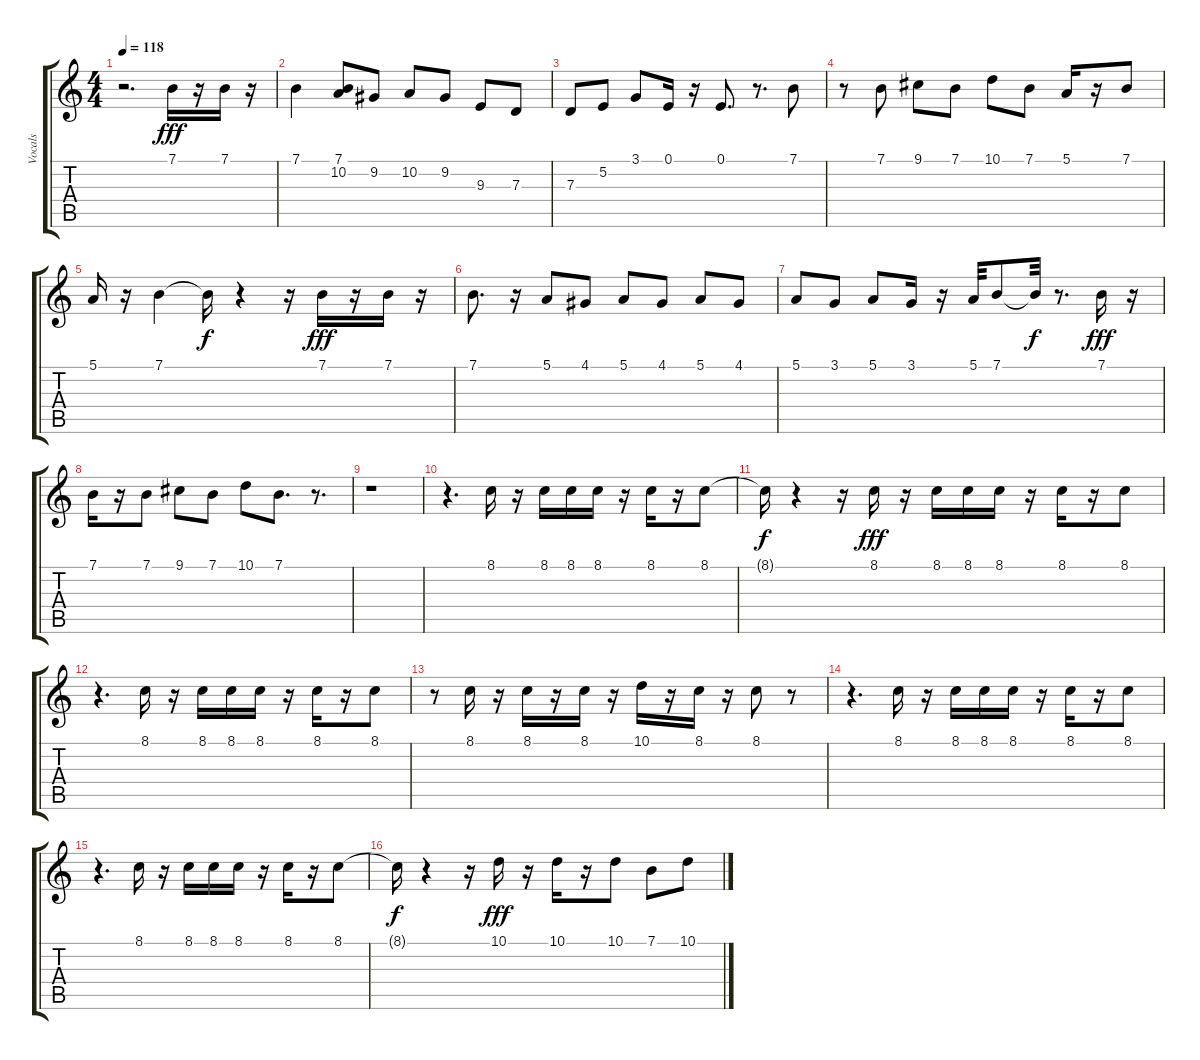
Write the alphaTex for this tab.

\track ("Vocals" "Vocals") {instrument voiceoohs}
\staff {score tabs}
\tuning (E4 B3 G3 D3 A2 E2) {hide}
\ts (4 4)
\tempo 118
\clef g2
\ks c
r.2{d dy fff} 7.1.16 r.16 7.1.16 r.16 |
7.1.4 (7.1 10.2).8 9.2.8 10.2.8 9.2.8 9.3.8 7.3.8 |
7.3.8 5.2.8 3.1.8 0.1.16 r.16 0.1.8{d} r.8{d} 7.1.8 |
r.8 7.1.8 9.1.8 7.1.8 10.1.8 7.1.8 5.1.16 r.16 7.1.8 |
5.1.16 r.16 7.1.4 7.1{t}.16{dy f} r.4 r.16 7.1.16{dy fff} r.16 7.1.16 r.16 |
7.1.8{d} r.16 5.1.8 4.1.8 5.1.8 4.1.8 5.1.8 4.1.8 |
5.1.8 3.1.8 5.1.8 3.1.16 r.16 5.1.32 7.1.8 7.1{t}.32{dy f} r.8{d} 7.1.16{dy fff} r.16 |
7.1.16 r.16 7.1.8 9.1.8 7.1.8 10.1.8 7.1.8{d} r.8{d} |
r.1 |
r.4{d} 8.1.16 r.16 8.1.16 8.1.16 8.1.16 r.16 8.1.16 r.16 8.1.8 |
8.1{t}.16{dy f} r.4 r.16 8.1.16{dy fff} r.16 8.1.16 8.1.16 8.1.16 r.16 8.1.16 r.16 8.1.8 |
r.4{d} 8.1.16 r.16 8.1.16 8.1.16 8.1.16 r.16 8.1.16 r.16 8.1.8 |
r.8 8.1.16 r.16 8.1.16 r.16 8.1.16 r.16 10.1.16 r.16 8.1.16 r.16 8.1.8 r.8 |
r.4{d} 8.1.16 r.16 8.1.16 8.1.16 8.1.16 r.16 8.1.16 r.16 8.1.8 |
r.4{d} 8.1.16 r.16 8.1.16 8.1.16 8.1.16 r.16 8.1.16 r.16 8.1.8 |
8.1{t}.16{dy f} r.4 r.16 10.1.16{dy fff} r.16 10.1.16 r.16 10.1.8 7.1.8 10.1.8
